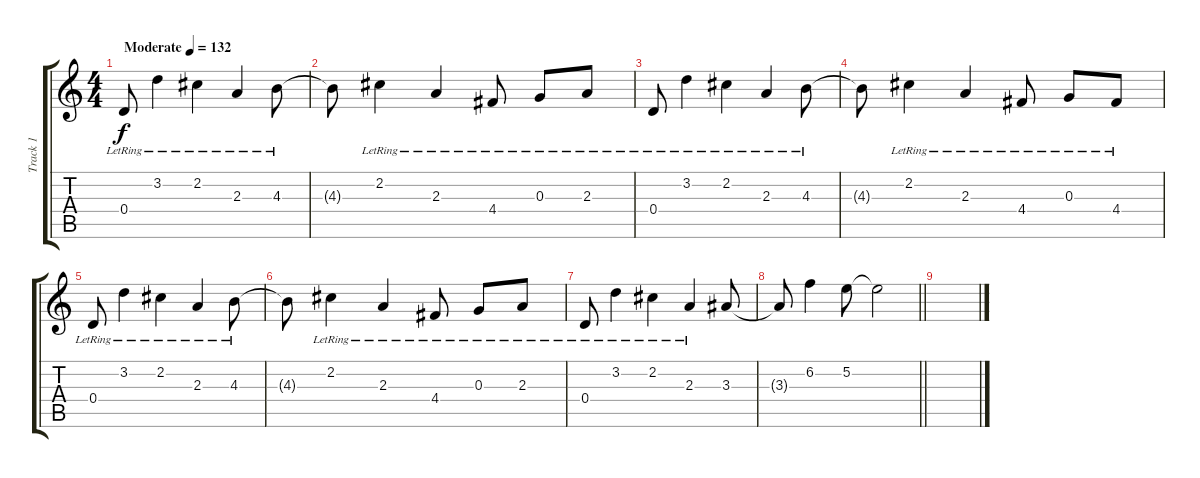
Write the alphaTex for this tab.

\track ("Track 1" "Track 1") {instrument electricguitarclean}
\staff {score tabs}
\tuning (E4 B3 G3 D3 A2 E2) {hide}
\ts (4 4)
\tempo (132 "Moderate")
\clef g2
\ks c
0.4{lr}.8{dy f instrument electricguitarclean} 3.2{lr}.4 2.2{lr}.4 2.3{lr}.4 4.3{lr}.8 |
4.3{t}.8 2.2{lr}.4 2.3{lr}.4 4.4{lr}.8 0.3{lr}.8 2.3{lr}.8 |
0.4{lr}.8 3.2{lr}.4 2.2{lr}.4 2.3{lr}.4 4.3{lr}.8 |
4.3{t}.8 2.2{lr}.4 2.3{lr}.4 4.4{lr}.8 0.3{lr}.8 4.4{lr}.8 |
0.4{lr}.8 3.2{lr}.4 2.2{lr}.4 2.3{lr}.4 4.3{lr}.8 |
4.3{t}.8 2.2{lr}.4 2.3{lr}.4 4.4{lr}.8 0.3{lr}.8 2.3{lr}.8 |
0.4{lr}.8 3.2{lr}.4 2.2{lr}.4 2.3{lr}.4 3.3.8 |
\barLineRight lightlight
3.3{t}.8 6.2.4 5.2.8 5.2{t}.2 |
\section ("" "")
